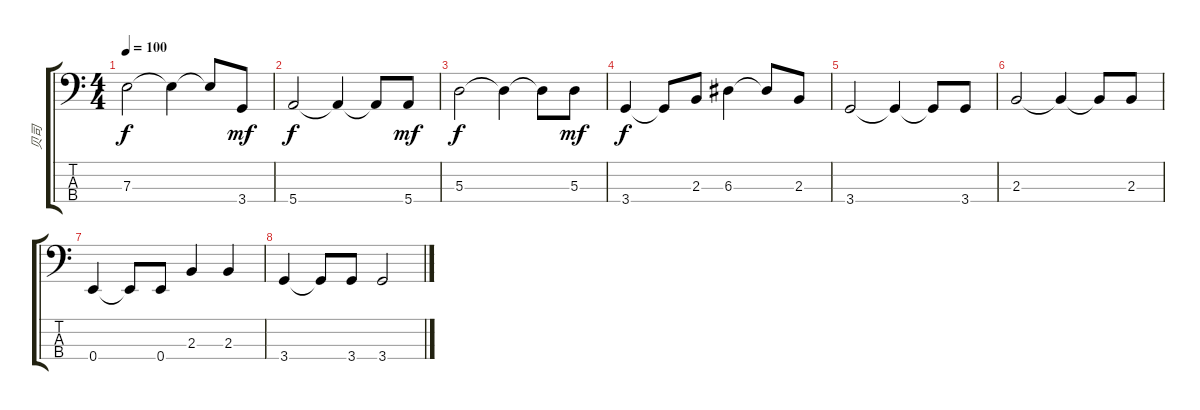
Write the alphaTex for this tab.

\track ("贝司" "贝司") {instrument electricbassfinger}
\staff {score tabs}
\tuning (G2 D2 A1 E1) {hide}
\ts (4 4)
\tempo 100
\clef f4
\ks c
7.3.2{dy f} 7.3{t}.4 7.3{t}.8 3.4.8{dy mf} |
5.4.2{dy f} 5.4{t}.4 5.4{t}.8 5.4.8{dy mf} |
5.3.2{dy f} 5.3{t}.4 5.3{t}.8 5.3.8{dy mf} |
3.4.4{dy f} 3.4{t}.8 2.3.8 6.3.4 6.3{t}.8 2.3.8 |
3.4.2 3.4{t}.4 3.4{t}.8 3.4.8 |
2.3.2 2.3{t}.4 2.3{t}.8 2.3.8 |
0.4.4 0.4{t}.8 0.4.8 2.3.4 2.3.4 |
3.4.4 3.4{t}.8 3.4.8 3.4.2
